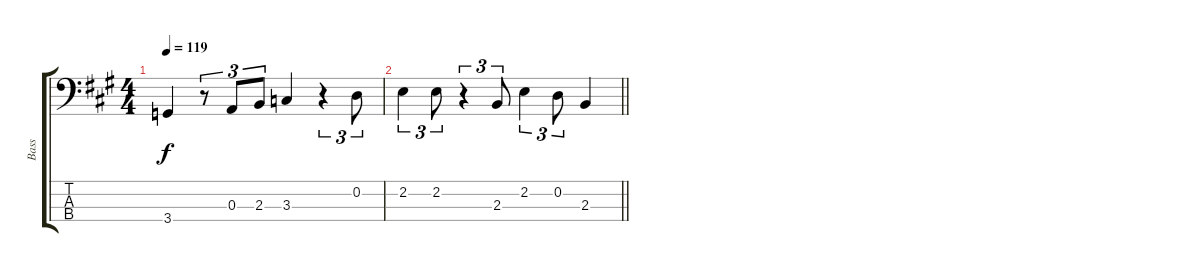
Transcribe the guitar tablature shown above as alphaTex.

\track ("Bass" "Bass") {instrument electricbassfinger}
\staff {score tabs}
\tuning (G2 D2 A1 E1) {hide}
\ts (4 4)
\tempo 119
\clef f4
\ks a
3.4.4{dy f} r.8{tu (3 2)} 0.3.8{tu (3 2)} 2.3.8{tu (3 2)} 3.3.4 r.4{tu (3 2)} 0.2.8{tu (3 2)} |
\barLineRight lightlight
2.2.4{tu (3 2)} 2.2.8{tu (3 2)} r.4{tu (3 2)} 2.3.8{tu (3 2)} 2.2.4{tu (3 2)} 0.2.8{tu (3 2)} 2.3.4
